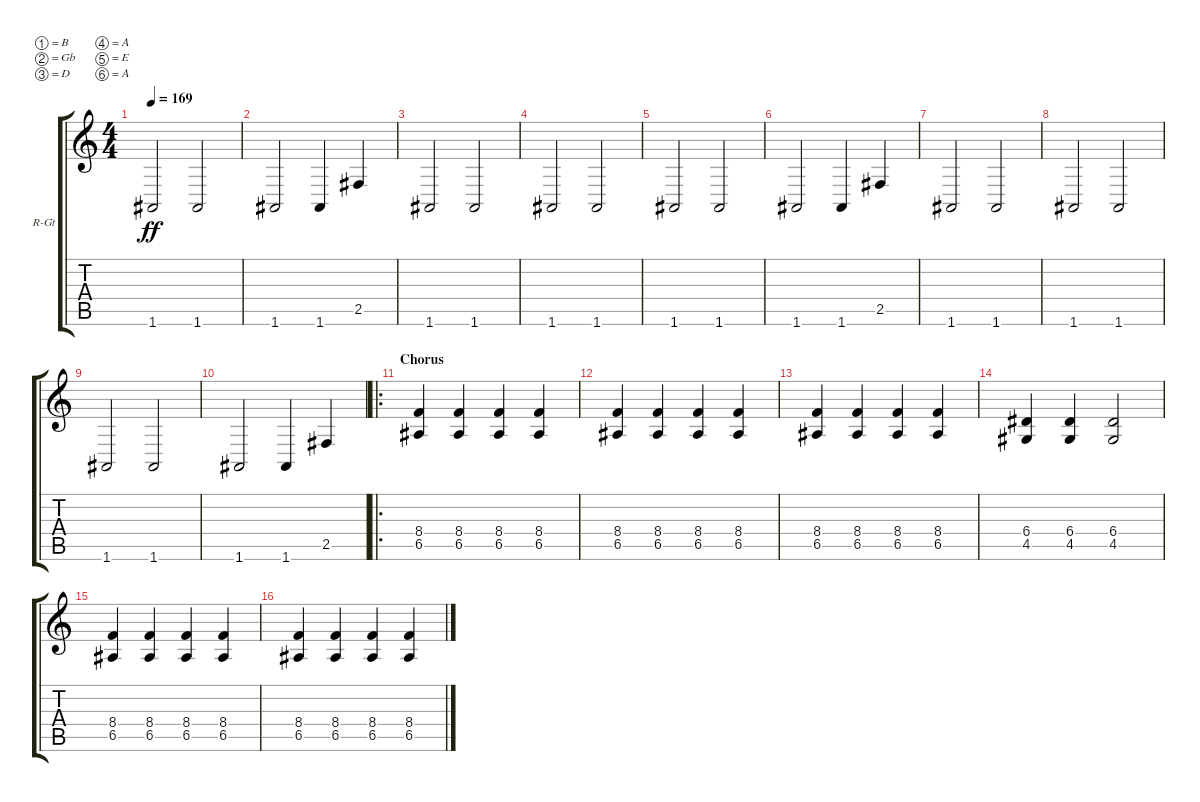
\bracketExtendMode groupsimilarinstruments
\firstSystemTrackNameOrientation horizontal
\otherSystemsTrackNameOrientation horizontal
\track ("Right Guitar" "R-Gt") {instrument distortionguitar}
\staff {score tabs}
\tuning (B3 Gb3 D3 A2 E2 A1)
\ts (4 4)
\tempo 169
\clef g2
\ks c
1.6.2{dy ff} 1.6.2 |
1.6.2 1.6.4 2.5.4 |
1.6.2 1.6.2 |
1.6.2 1.6.2 |
1.6.2 1.6.2 |
1.6.2 1.6.4 2.5.4 |
1.6.2 1.6.2 |
1.6.2 1.6.2 |
1.6.2 1.6.2 |
1.6.2 1.6.4 2.5.4 |
\ro
\section ("" "Chorus")
(6.5 8.4).4 (6.5 8.4).4 (6.5 8.4).4 (6.5 8.4).4 |
(6.5 8.4).4 (6.5 8.4).4 (6.5 8.4).4 (6.5 8.4).4 |
(6.5 8.4).4 (6.5 8.4).4 (6.5 8.4).4 (6.5 8.4).4 |
(4.5 6.4).4 (4.5 6.4).4 (4.5 6.4).2 |
(6.5 8.4).4 (6.5 8.4).4 (6.5 8.4).4 (6.5 8.4).4 |
(6.5 8.4).4 (6.5 8.4).4 (6.5 8.4).4 (6.5 8.4).4
